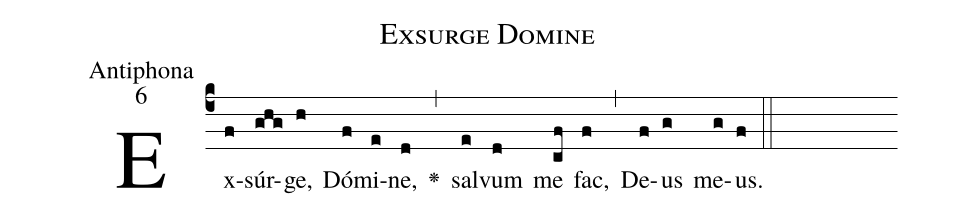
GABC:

name: Exsurge Domine;
office-part: Antiphona;
mode: 6;
%%
(c4)Ex(f)súr(ghg)ge,(h) Dó(f)mi(e)ne,(d) <v>\greheightstar</v>(,) sal(e)vum(d) me(cf) fac,(f) (,) De(f)us(g) me(g)us.(f) (::)
